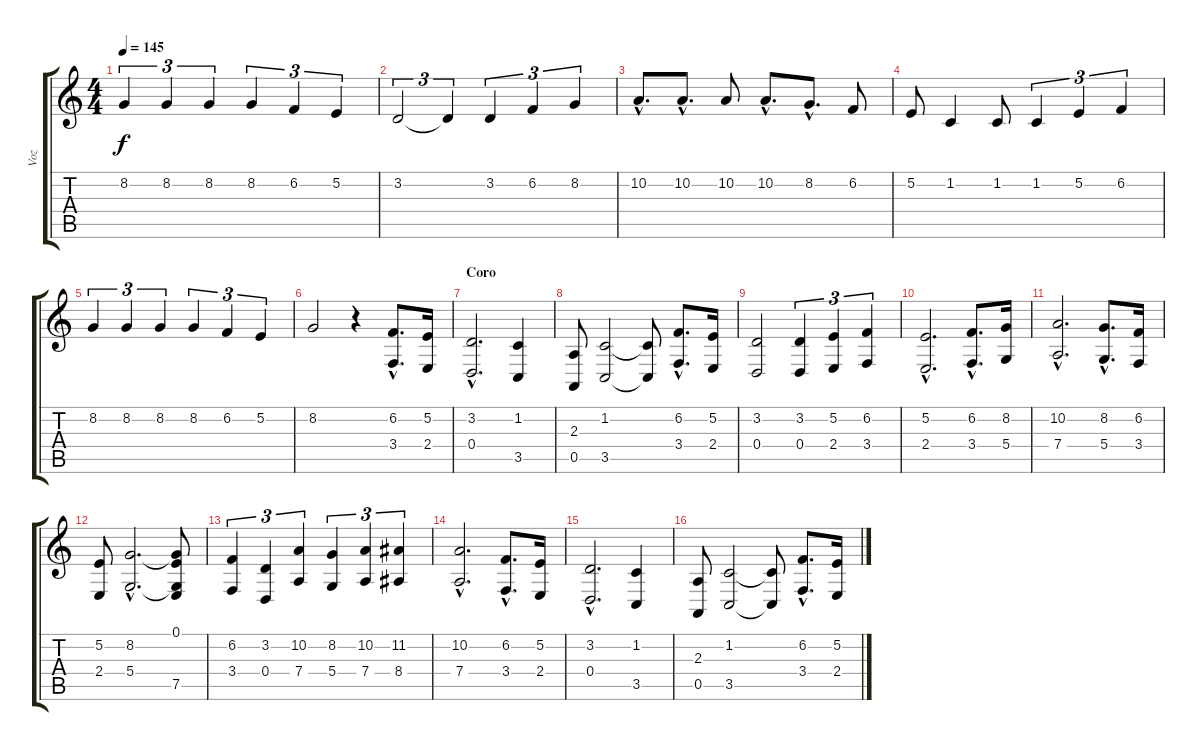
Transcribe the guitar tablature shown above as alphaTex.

\track ("Voz" "Voz") {instrument choiraahs}
\staff {score tabs}
\tuning (E4 B3 G3 D3 A2 E2) {hide}
\ts (4 4)
\tempo 145
\clef g2
\ks c
8.2.4{tu (3 2) dy f} 8.2.4{tu (3 2)} 8.2.4{tu (3 2)} 8.2.4{tu (3 2)} 6.2.4{tu (3 2)} 5.2.4{tu (3 2)} |
3.2.2{tu (3 2)} 3.2{t}.4{tu (3 2)} 3.2.4{tu (3 2)} 6.2.4{tu (3 2)} 8.2.4{tu (3 2)} |
10.2{hac}.8{d} 10.2{hac}.8{d} 10.2.8 10.2{hac}.8{d} 8.2{hac}.8{d} 6.2.8 |
5.2.8 1.2.4 1.2.8 1.2.4{tu (3 2)} 5.2.4{tu (3 2)} 6.2.4{tu (3 2)} |
8.2.4{tu (3 2)} 8.2.4{tu (3 2)} 8.2.4{tu (3 2)} 8.2.4{tu (3 2)} 6.2.4{tu (3 2)} 5.2.4{tu (3 2)} |
8.2.2 r.4 (6.2{hac} 3.4{hac}).8{d} (5.2 2.4).16 |
\section ("" "Coro")
(3.2{hac} 0.4{hac}).2{d} (1.2 3.5).4 |
(2.3 0.5).8 (1.2 3.5).2 (1.2{t} 3.5{t}).8 (6.2{hac} 3.4{hac}).8{d} (5.2 2.4).16 |
(3.2 0.4).2 (3.2 0.4).4{tu (3 2)} (5.2 2.4).4{tu (3 2)} (6.2 3.4).4{tu (3 2)} |
(5.2{hac} 2.4{hac}).2{d} (6.2{hac} 3.4{hac}).8{d} (8.2 5.4).16 |
(10.2{hac} 7.4{hac}).2{d} (8.2{hac} 5.4{hac}).8{d} (6.2 3.4).16 |
(5.2 2.4).8 (8.2{hac} 5.4{hac}).2{d} (0.1 8.2{t} 5.4{t} 7.5).8 |
(6.2 3.4).4{tu (3 2)} (3.2 0.4).4{tu (3 2)} (10.2 7.4).4{tu (3 2)} (8.2 5.4).4{tu (3 2)} (10.2 7.4).4{tu (3 2)} (11.2 8.4).4{tu (3 2)} |
(10.2{hac} 7.4{hac}).2{d} (6.2{hac} 3.4{hac}).8{d} (5.2 2.4).16 |
(3.2{hac} 0.4{hac}).2{d} (1.2 3.5).4 |
(2.3 0.5).8 (1.2 3.5).2 (1.2{t} 3.5{t}).8 (6.2{hac} 3.4{hac}).8{d} (5.2 2.4).16
